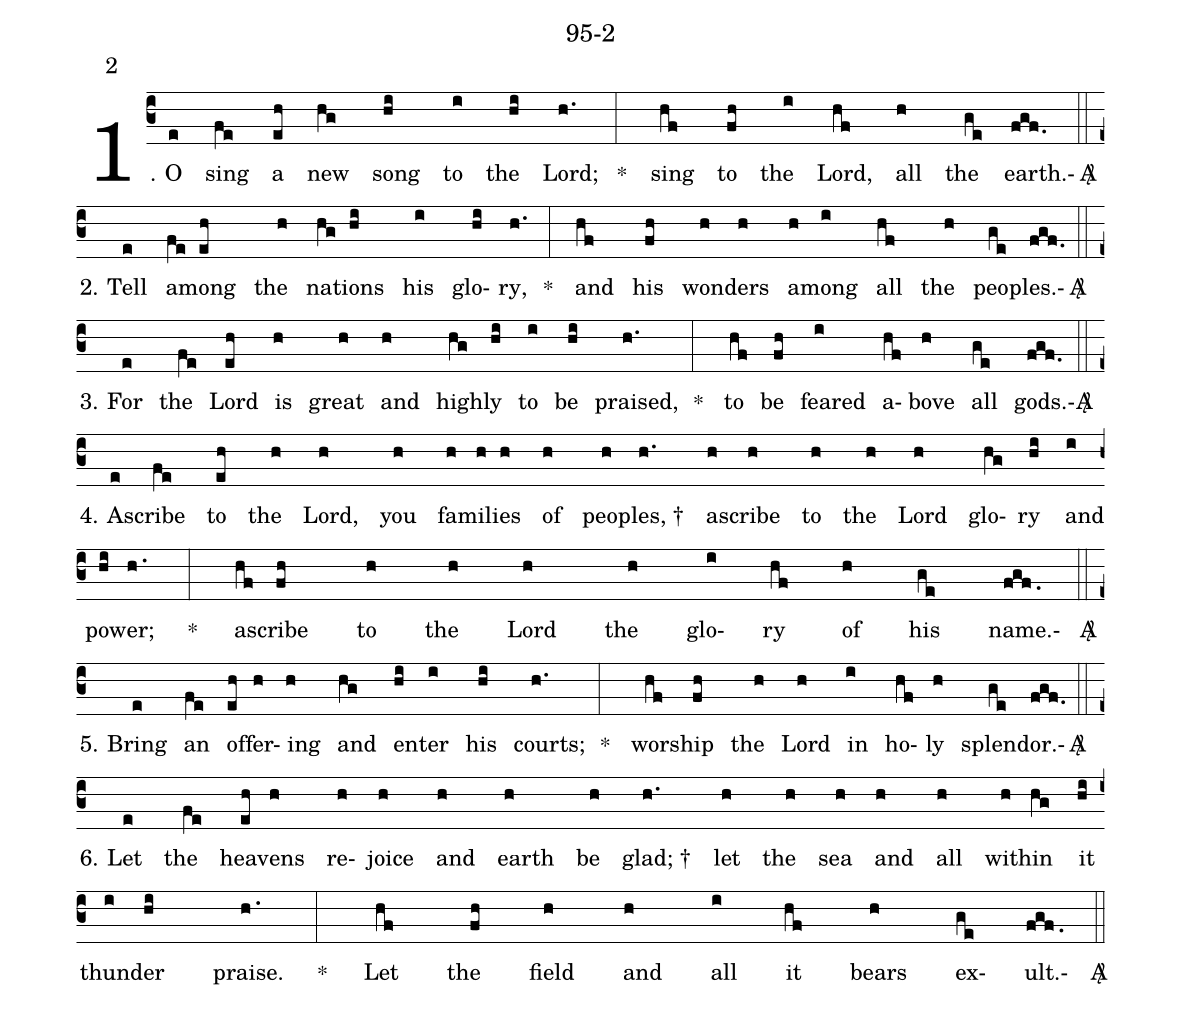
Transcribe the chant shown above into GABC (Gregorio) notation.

name: 95-2;
annotation: 2;
%%
(c3)1. O(e) sing(fe) a(eh) new(hg) song(hi) to(i) the(hi) Lord;(h.) * (:) sing(hf) to(fh) the(i) Lord,(hf) all(h) the(ge) earth.(fgf.)<sp>A/</sp> (::) (z)
2. Tell(e) a(fe)mong(eh) the(h) na(hg)tions(hi) his(i) glo(hi)ry,(h.) * (:) and(hf) his(fh) won(h)ders(h) a(h)mong(i) all(hf) the(h) peo(ge)ples.(fgf.)<sp>A/</sp> (::) (z)
3. For(e) the(fe) Lord(eh) is(h) great(h) and(h) high(hg)ly(hi) to(i) be(hi) praised,(h.) * (:) to(hf) be(fh) feared(i) a(hf)bove(h) all(ge) gods.(fgf.)<sp>A/</sp> (::) (z)
4. As(e)cribe(fe) to(eh) the(h) Lord,(h) you(h) fam(h)i(h)lies(h) of(h) peo(h)ples, †(h.) as(h)cribe(h) to(h) the(h) Lord(h) glo(hg)ry(hi) and(i) pow(hi)er;(h.) * (:) as(hf)cribe(fh) to(h) the(h) Lord(h) the(h) glo(i)ry(hf) of(h) his(ge) name.(fgf.)<sp>A/</sp> (::) (z)
5. Bring(e) an(fe) of(eh)fer(h)ing(h) and(hg) en(hi)ter(i) his(hi) courts;(h.) * (:) wor(hf)ship(fh) the(h) Lord(h) in(i) ho(hf)ly(h) splen(ge)dor.(fgf.)<sp>A/</sp> (::) (z)
6. Let(e) the(fe) heav(eh)ens(h) re(h)joice(h) and(h) earth(h) be(h) glad; †(h.) let(h) the(h) sea(h) and(h) all(h) with(h)in(hg) it(hi) thun(i)der(hi) praise.(h.) * (:) Let(hf) the(fh) field(h) and(h) all(i) it(hf) bears(h) ex(ge)ult.(fgf.)<sp>A/</sp> (::) (z)
